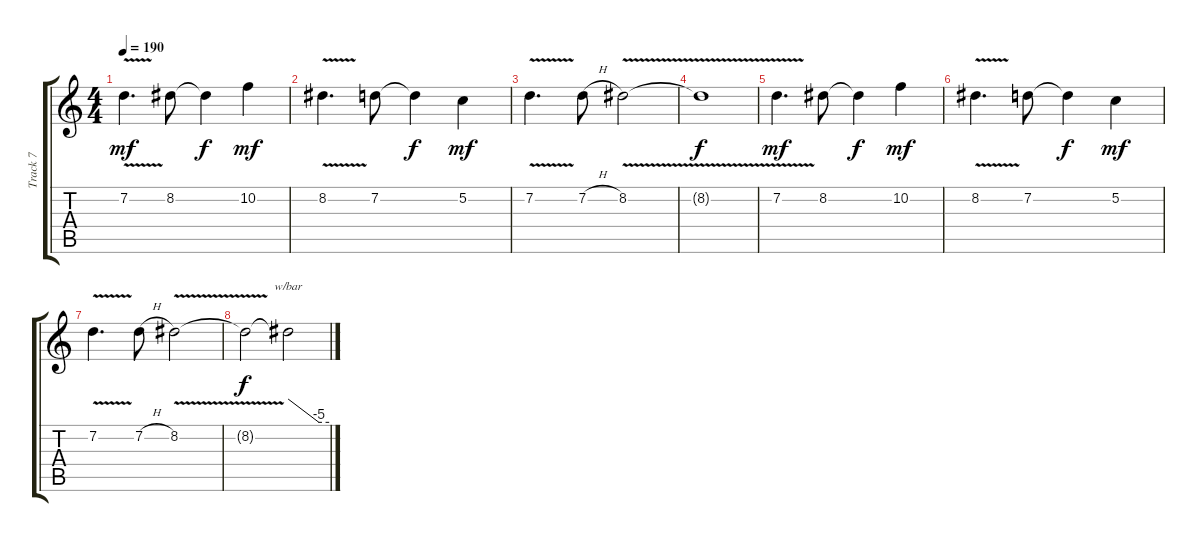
\track ("Track 7" "Track 7") {instrument distortionguitar}
\staff {score tabs}
\tuning (C4 G3 Eb3 Bb2 F2 C2) {hide}
\ts (4 4)
\tempo 190
\clef g2
\ks c
7.2{v}.4{d dy mf} 8.2.8 8.2{t}.4{dy f} 10.2.4{dy mf} |
8.2{v}.4{d} 7.2.8 7.2{t}.4{dy f} 5.2.4{dy mf} |
7.2{v}.4{d} 7.2{h}.8 8.2{v}.2 |
8.2{t}.1{dy f} |
7.2{v}.4{d dy mf} 8.2.8 8.2{t}.4{dy f} 10.2.4{dy mf} |
8.2{v}.4{d} 7.2.8 7.2{t}.4{dy f} 5.2.4{dy mf} |
7.2{v}.4{d} 7.2{h}.8 8.2{v}.2 |
8.2{t}.2{dy f} 8.2{t}.2{tbe (custom default 0 0 45 -20 60 -20)}
